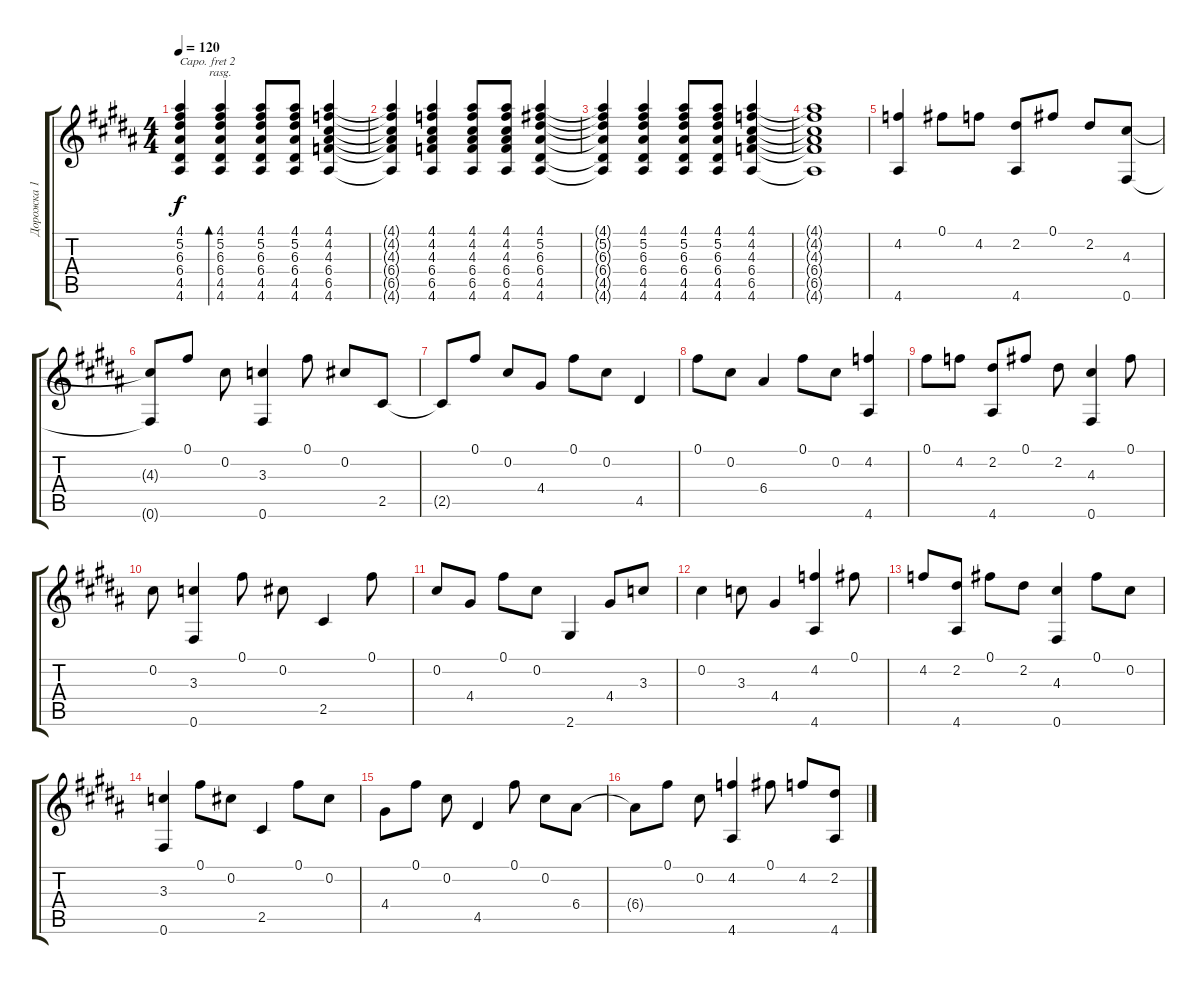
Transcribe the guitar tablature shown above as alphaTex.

\track ("Дорожка 1" "Дорожка 1") {instrument acousticguitarnylon}
\staff {score tabs}
\capo 2
\tuning (E4 B3 G3 D3 A2 E2) {hide}
\ts (4 4)
\tempo 120
\clef g2
\ks g#minor
(4.1{t} 5.2{t} 6.3{t} 6.4{t} 4.5{t} 4.6{t}).4{dy f} (4.1 5.2 6.3 6.4 4.5 4.6).4{bd 120 rasg ii} (4.1 5.2 6.3 6.4 4.5 4.6).8 (4.1 5.2 6.3 6.4 4.5 4.6).8 (4.1 4.2 4.3 6.4 6.5 4.6).4 |
(4.1{t} 4.2{t} 4.3{t} 6.4{t} 6.5{t} 4.6{t}).4 (4.1 4.2 4.3 6.4 6.5 4.6).4 (4.1 4.2 4.3 6.4 6.5 4.6).8 (4.1 4.2 4.3 6.4 6.5 4.6).8 (4.1 5.2 6.3 6.4 4.5 4.6).4 |
(4.1{t} 5.2{t} 6.3{t} 6.4{t} 4.5{t} 4.6{t}).4 (4.1 5.2 6.3 6.4 4.5 4.6).4 (4.1 5.2 6.3 6.4 4.5 4.6).8 (4.1 5.2 6.3 6.4 4.5 4.6).8 (4.1 4.2 4.3 6.4 6.5 4.6).4 |
(4.1{t} 4.2{t} 4.3{t} 6.4{t} 6.5{t} 4.6{t}).1 |
(4.2 4.6).4 0.1.8 4.2.8 (2.2 4.6).8 0.1.8 2.2.8 (4.3 0.6).8 |
(4.3{t} 0.6{t}).8 0.1.8 0.2.8 (3.3 0.6).4 0.1.8 0.2.8 2.5.8 |
2.5{t}.8 0.1.8 0.2.8 4.4.8 0.1.8 0.2.8 4.5.4 |
0.1.8 0.2.8 6.4.4 0.1.8 0.2.8 (4.2 4.6).4 |
0.1.8 4.2.8 (2.2 4.6).8 0.1.8 2.2.8 (4.3 0.6).4 0.1.8 |
0.2.8 (3.3 0.6).4 0.1.8 0.2.8 2.5.4 0.1.8 |
0.2.8 4.4.8 0.1.8 0.2.8 2.6.4 4.4.8 3.3.8 |
0.2.4 3.3.8 4.4.4 (4.2 4.6).4 0.1.8 |
4.2.8 (2.2 4.6).8 0.1.8 2.2.8 (4.3 0.6).4 0.1.8 0.2.8 |
(3.3 0.6).4 0.1.8 0.2.8 2.5.4 0.1.8 0.2.8 |
4.4.8 0.1.8 0.2.8 4.5.4 0.1.8 0.2.8 6.4.8 |
6.4{t}.8 0.1.8 0.2.8 (4.2 4.6).4 0.1.8 4.2.8 (2.2 4.6).8
